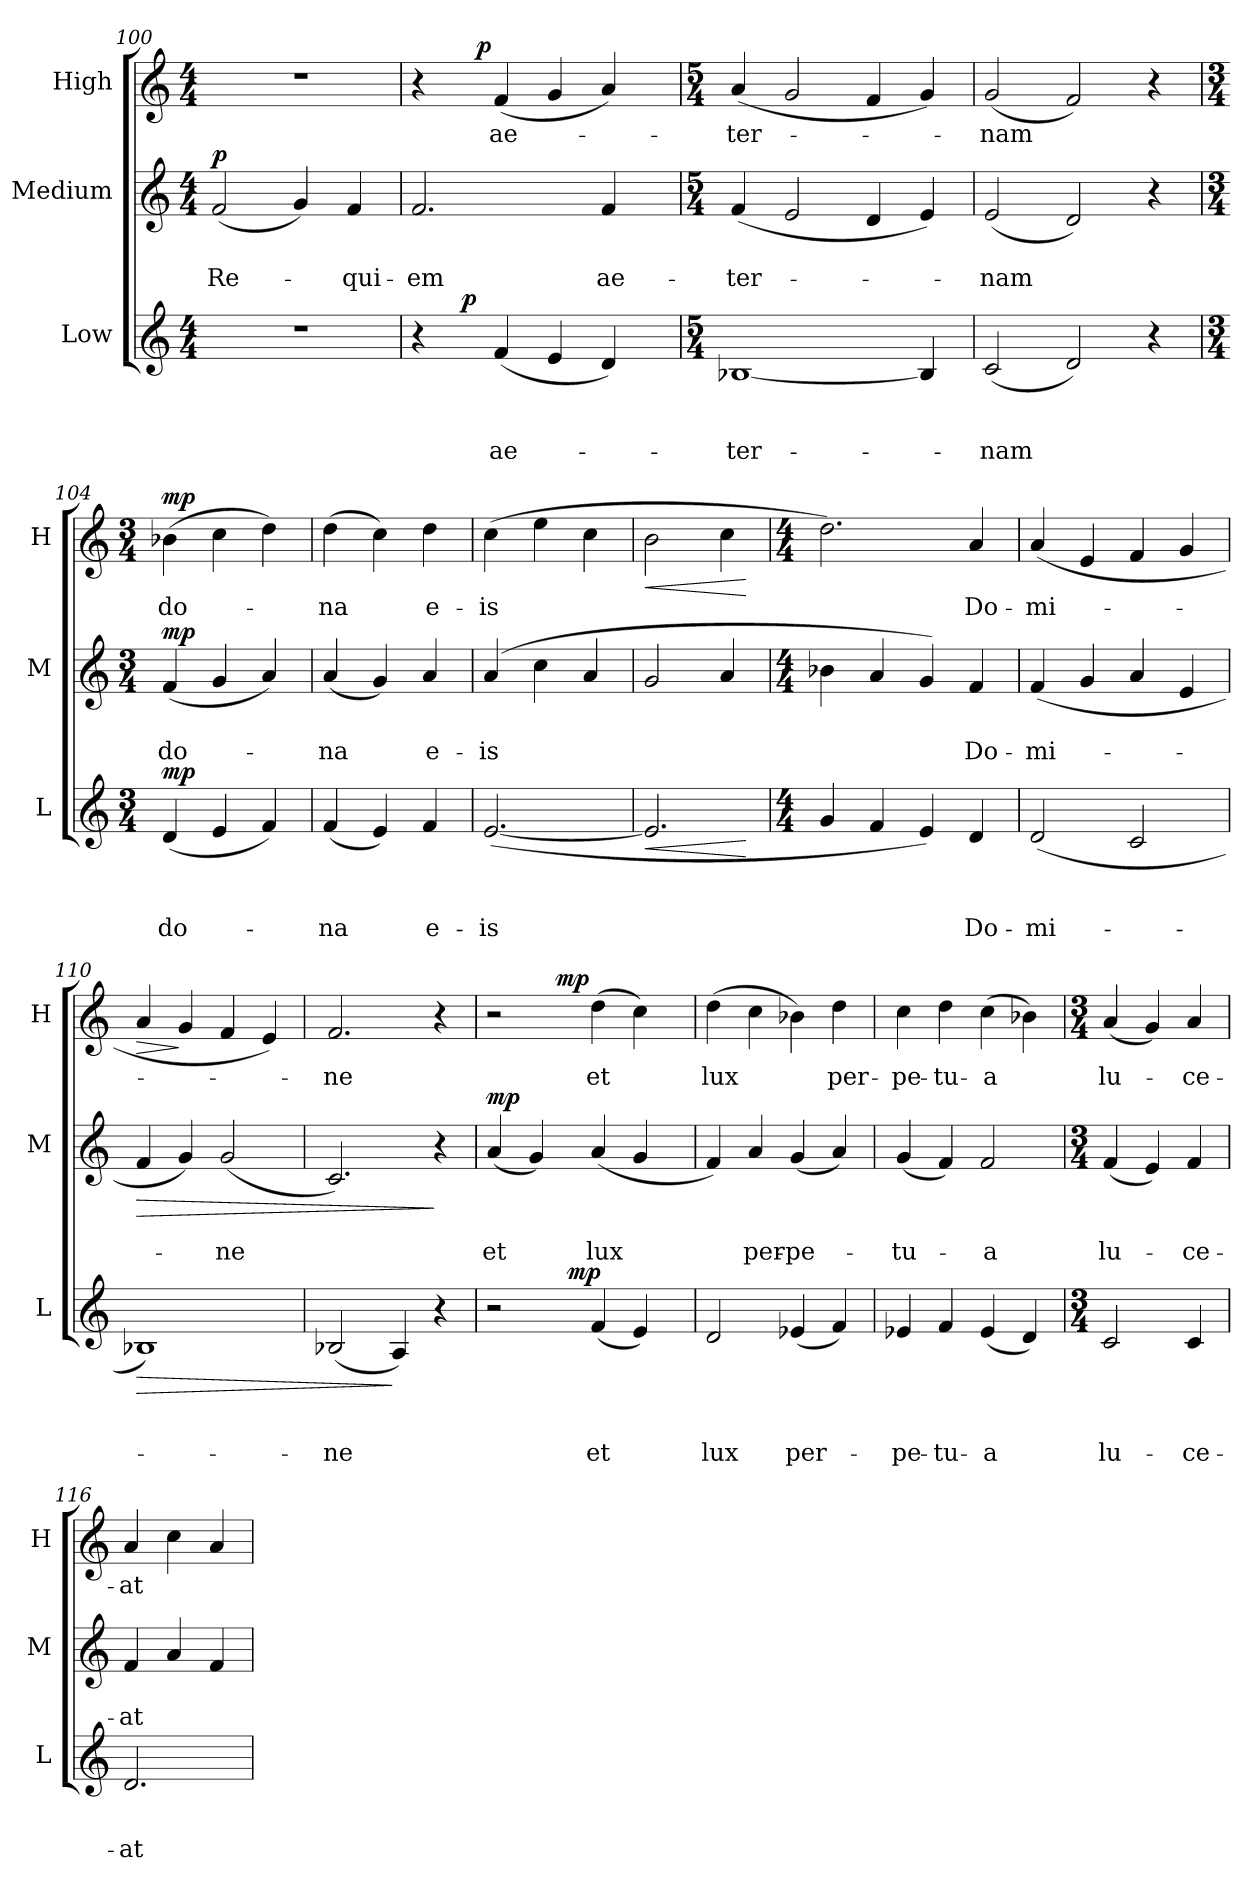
**kern	**text	**text	**text	**dynam	**kern	**text	**text	**dynam	**kern	**text	**dynam
*part3	*part3	*part3	*part3	*part3	*part2	*part2	*part2	*part2	*part1	*part1	*part1
*staff3	*staff3	*staff3	*staff3	*staff3	*staff2	*staff2	*staff2	*staff2	*staff1	*staff1	*staff1
*I"Low	*	*	*	*	*I"Medium	*	*	*	*I"High	*	*
*I'L	*	*	*	*	*I'M	*	*	*	*I'H	*	*
*clefG2	*	*	*	*	*clefG2	*	*	*	*clefG2	*	*
*k[]	*	*	*	*	*k[]	*	*	*	*k[]	*	*
*C:	*	*	*	*	*C:	*	*	*	*C:	*	*
*M4/4	*	*	*	*	*M4/4	*	*	*	*M4/4	*	*
=100	=100	=100	=100	=100	=100	=100	=100	=100	=100	=100	=100
!	!	!	!	!	!	!	!LO:LY:b	!LO:DY:a	!	!	!
1r	.	.	.	.	(<2f/	.	Re-	p	1r	.	.
.	.	.	.	.	4g/)	.	.	.	.	.	.
!	!	!	!	!	!	!	!LO:LY:b	!	!	!	!
.	.	.	.	.	4f/	.	-qui-	.	.	.	.
=101	=101	=101	=101	=101	=101	=101	=101	=101	=101	=101	=101
!	!	!	!	!	!	!	!LO:LY:b	!	!	!	!
*^	*	*	*	*	*	*	*	*	*^	*	*
4r	6ryy	.	.	.	.	2.f/	.	-em	.	4r	6ryy	.	.
.	96ryy	.	.	.	.	.	.	.	.	.	24ryy	.	.
!	!	!	!	!	!LO:DY:a	!	!	!	!	!	!	!	!
.	3%2ryy	.	.	.	p	.	.	.	.	.	.	.	.
!	!	!	!	!	!	!	!	!	!	!	!	!	!LO:DY:a
.	.	.	.	.	.	.	.	.	.	.	3%2ryy	.	p
!	!	!	!	!LO:LY:b	!	!	!	!	!	!	!	!LO:LY:b	!
(<4f/	.	.	.	ae-	.	.	.	.	.	(<4f/	.	ae-	.
4e/	.	.	.	.	.	.	.	.	.	4g/	.	.	.
!	!	!	!	!	!	!	!	!LO:LY:b	!	!	!	!	!
4d/)	.	.	.	.	.	4f/	.	ae-	.	4a/)	.	.	.
.	12...ryy	.	.	.	.	.	.	.	.	.	.	.	.
.	.	.	.	.	.	.	.	.	.	.	12.ryy	.	.
*v	*v	*	*	*	*	*	*	*	*	*v	*v	*	*
=102	=102	=102	=102	=102	=102	=102	=102	=102	=102	=102	=102
*M5/4	*	*	*	*	*M5/4	*	*	*	*M5/4	*	*
*^	*	*	*	*	*	*	*	*	*^	*	*
!	!	!	!	!LO:LY:b	!	!	!	!LO:LY:b	!	!	!	!LO:LY:b	!
*v	*v	*	*	*	*	*	*	*	*	*v	*v	*	*
[<1B-X	.	.	-ter-	.	(<4f/	.	-ter-	.	(<4a/	-ter-	.
.	.	.	.	.	2e/	.	.	.	2g/	.	.
.	.	.	.	.	4d/	.	.	.	4f/	.	.
4B-/]	.	.	.	.	4e/)	.	.	.	4g/)	.	.
=103	=103	=103	=103	=103	=103	=103	=103	=103	=103	=103	=103
!	!	!	!LO:LY:b	!	!	!	!LO:LY:b	!	!	!LO:LY:b	!
(<2c/	.	.	-nam	.	(<2e/	.	-nam	.	(<2g/	-nam	.
2d/)	.	.	.	.	2d/)	.	.	.	2f/)	.	.
4r	.	.	.	.	4r	.	.	.	4r	.	.
=104	=104	=104	=104	=104	=104	=104	=104	=104	=104	=104	=104
*M3/4	*	*	*	*	*M3/4	*	*	*	*M3/4	*	*
!	!	!	!LO:LY:b	!LO:DY:a	!	!	!LO:LY:b	!LO:DY:a	!	!LO:LY:b	!LO:DY:a
(<4d/	.	.	do-	mp	(<4f/	.	do-	mp	(>4b-X\	do-	mp
4e/	.	.	.	.	4g/	.	.	.	4cc\	.	.
4f/)	.	.	.	.	4a/)	.	.	.	4dd\)	.	.
=105	=105	=105	=105	=105	=105	=105	=105	=105	=105	=105	=105
!	!	!	!LO:LY:b	!	!	!	!LO:LY:b	!	!	!LO:LY:b	!
(<4f/	.	.	-na	.	(<4a/	.	-na	.	(>4dd\	-na	.
4e/)	.	.	.	.	4g/)	.	.	.	4cc\)	.	.
!	!	!	!LO:LY:b	!	!	!	!LO:LY:b	!	!	!LO:LY:b	!
4f/	.	.	e-	.	4a/	.	e-	.	4dd\	e-	.
!!LO:LB:g=z
=106	=106	=106	=106	=106	=106	=106	=106	=106	=106	=106	=106
!	!	!	!LO:LY:b	!	!	!	!LO:LY:b	!	!	!LO:LY:b	!
(<[<2.e/	.	.	-is	.	(4a/	.	-is	.	(>4cc\	-is	.
.	.	.	.	.	4cc\	.	.	.	4ee\	.	.
.	.	.	.	.	4a/	.	.	.	4cc\	.	.
=107	=107	=107	=107	=107	=107	=107	=107	=107	=107	=107	=107
!	!	!	!	!LO:HP:b	!	!	!	!	!	!	!LO:HP:b
2.e/]	.	.	.	<	2g/	.	.	.	2b\	.	<
.	.	.	.	.	4a/	.	.	.	4cc\	.	.
.	.	.	.	[	.	.	.	.	.	.	[
=108	=108	=108	=108	=108	=108	=108	=108	=108	=108	=108	=108
*M4/4	*	*	*	*	*M4/4	*	*	*	*M4/4	*	*
4g/	.	.	.	.	4b-X\	.	.	.	2.dd\)	.	.
4f/	.	.	.	.	4a/	.	.	.	.	.	.
4e/)	.	.	.	.	4g/)	.	.	.	.	.	.
!	!	!	!LO:LY:b	!	!	!	!LO:LY:b	!	!	!LO:LY:b	!
4d/	.	.	Do-	.	4f/	.	Do-	.	4a/	Do-	.
=109	=109	=109	=109	=109	=109	=109	=109	=109	=109	=109	=109
!	!	!	!LO:LY:b	!	!	!	!LO:LY:b	!	!	!LO:LY:b	!
(<2d/	.	.	-mi-	.	(<4f/	.	-mi-	.	(<4a/	-mi-	.
.	.	.	.	.	4g/	.	.	.	4e/	.	.
2c/	.	.	.	.	4a/	.	.	.	4f/	.	.
.	.	.	.	.	4e/	.	.	.	4g/	.	.
=110	=110	=110	=110	=110	=110	=110	=110	=110	=110	=110	=110
!	!	!	!	!LO:HP:b	!	!	!	!LO:HP:b	!	!	!LO:HP:b
1B-X)	.	.	.	>	4f/	.	.	>	4a/	.	>
.	.	.	.	.	4g/)	.	.	.	4g/	.	]
!	!	!	!	!	!	!	!LO:LY:b	!	!	!	!
.	.	.	.	.	(<2g/	.	-ne	.	4f/	.	.
.	.	.	.	.	.	.	.	.	4e/)	.	.
=111	=111	=111	=111	=111	=111	=111	=111	=111	=111	=111	=111
!	!	!	!LO:LY:b	!	!	!	!	!	!	!LO:LY:b	!
(<2B-X/	.	.	-ne	.	2.c/)	.	.	.	2.f/	-ne	.
4A/)	.	.	.	]	.	.	.	.	.	.	.
4r	.	.	.	.	4r	.	.	]	4r	.	.
!!LO:LB:g=z
=112	=112	=112	=112	=112	=112	=112	=112	=112	=112	=112	=112
!	!	!	!	!	!	!	!LO:LY:b	!LO:DY:a	!	!	!
*^	*	*	*	*	*	*	*	*	*^	*	*
2r	4ryy	.	.	.	.	(<4a/	.	et	mp	2r	4.ryy	.	.
.	8ryy	.	.	.	.	4g/)	.	.	.	.	.	.	.
!	!	!	!	!	!	!	!	!	!	!	!	!	!LO:DY:a
.	32ryy	.	.	.	.	.	.	.	.	.	2ryy	.	mp
!	!	!	!	!	!LO:DY:a	!	!	!	!	!	!	!	!
.	2ryy	.	.	.	mp	.	.	.	.	.	.	.	.
!	!	!	!	!LO:LY:b	!	!	!	!LO:LY:b	!	!	!	!LO:LY:b	!
(<4f/	.	.	.	et	.	(<4a/	.	lux	.	(>4dd\	.	et	.
4e/)	.	.	.	.	.	4g/	.	.	.	4cc\)	.	.	.
.	.	.	.	.	.	.	.	.	.	.	8ryy	.	.
.	16.ryy	.	.	.	.	.	.	.	.	.	.	.	.
=113	=113	=113	=113	=113	=113	=113	=113	=113	=113	=113	=113	=113	=113
!	!	!	!	!LO:LY:b	!	!	!	!	!	!	!	!LO:LY:b	!
*v	*v	*	*	*	*	*	*	*	*	*v	*v	*	*
2d/	.	.	lux	.	4f/)	.	.	.	(>4dd\	lux	.
!	!	!	!	!	!	!	!LO:LY:b	!	!	!	!
.	.	.	.	.	4a/	.	per-	.	4cc\	.	.
!	!	!	!LO:LY:b	!	!	!	!LO:LY:b:rj	!	!	!	!
(<4e-X/	.	.	per-	.	(<4g/	.	-pe-	.	4b-X\)	.	.
!	!	!	!	!	!	!	!	!	!	!LO:LY:b	!
4f/)	.	.	.	.	4a/)	.	.	.	4dd\	per-	.
=114	=114	=114	=114	=114	=114	=114	=114	=114	=114	=114	=114
!	!	!	!LO:LY:b	!	!	!	!LO:LY:b	!	!	!LO:LY:b	!
4e-X/	.	.	-pe-	.	(<4g/	.	-tu-	.	4cc\	-pe-	.
!	!	!	!LO:LY:b	!	!	!	!	!	!	!LO:LY:b	!
4f/	.	.	-tu-	.	4f/)	.	.	.	4dd\	-tu-	.
!	!	!	!LO:LY:b	!	!	!	!LO:LY:b	!	!	!LO:LY:b	!
(<4e-/	.	.	-a	.	2f/	.	-a	.	(>4cc\	-a	.
4d/)	.	.	.	.	.	.	.	.	4b-X\)	.	.
=115	=115	=115	=115	=115	=115	=115	=115	=115	=115	=115	=115
*M3/4	*	*	*	*	*M3/4	*	*	*	*M3/4	*	*
!	!	!	!LO:LY:b	!	!	!	!LO:LY:b	!	!	!LO:LY:b	!
2c/	.	.	lu-	.	(<4f/	.	lu-	.	(<4a/	lu-	.
.	.	.	.	.	4e/)	.	.	.	4g/)	.	.
!	!	!	!LO:LY:b	!	!	!	!LO:LY:b	!	!	!LO:LY:b	!
4c/	.	.	-ce-	.	4f/	.	-ce-	.	4a/	-ce-	.
=116	=116	=116	=116	=116	=116	=116	=116	=116	=116	=116	=116
!	!	!	!LO:LY:b	!	!	!	!LO:LY:b	!	!	!LO:LY:b	!
2.d/	.	.	-at	.	4f/	.	-at	.	4a/	-at	.
.	.	.	.	.	4a/	.	.	.	4cc\	.	.
.	.	.	.	.	4f/	.	.	.	4a/	.	.
=	=	=	=	=	=	=	=	=	=	=	=
*-	*-	*-	*-	*-	*-	*-	*-	*-	*-	*-	*-
